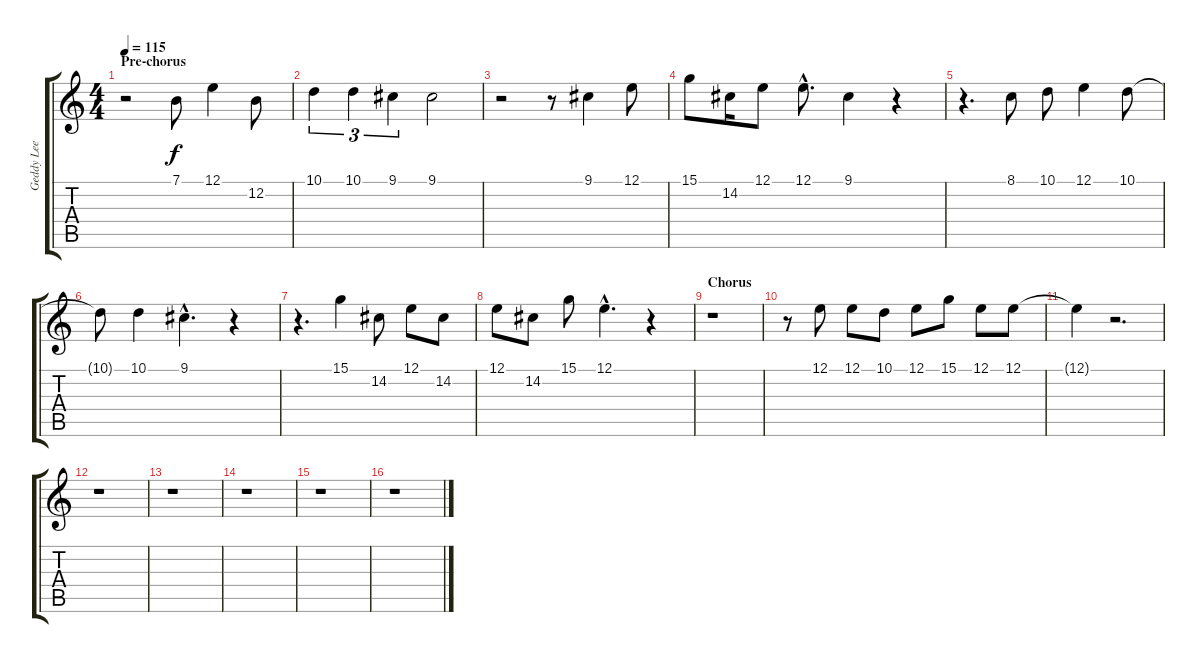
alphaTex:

\track ("Geddy Lee - Voice" "Geddy Lee ") {instrument lead3calliope}
\staff {score tabs}
\tuning (E4 B3 G3 D3 A2 E2) {hide}
\ts (4 4)
\section ("" "Pre-chorus")
\tempo 115
\clef g2
\ks c
r.2{dy f} 7.1.8 12.1.4 12.2.8 |
10.1.4{tu (3 2)} 10.1.4{tu (3 2)} 9.1.4{tu (3 2)} 9.1.2 |
r.2 r.8 9.1.4 12.1.8 |
15.1.8 14.2.16 12.1.8 12.1{hac}.8{d} 9.1.4 r.4 |
r.4{d} 8.1.8 10.1.8 12.1.4 10.1.8 |
10.1{t}.8 10.1.4 9.1{hac}.4{d} r.4 |
r.4{d} 15.1.4 14.2.8 12.1.8 14.2.8 |
12.1.8 14.2.8 15.1.8 12.1{hac}.4{d} r.4 |
\section ("" "Chorus")
r.1 |
r.8 12.1.8 12.1.8 10.1.8 12.1.8 15.1.8 12.1.8 12.1.8 |
12.1{t}.4 r.2{d} |
r.1 |
r.1 |
r.1 |
r.1 |
r.1
